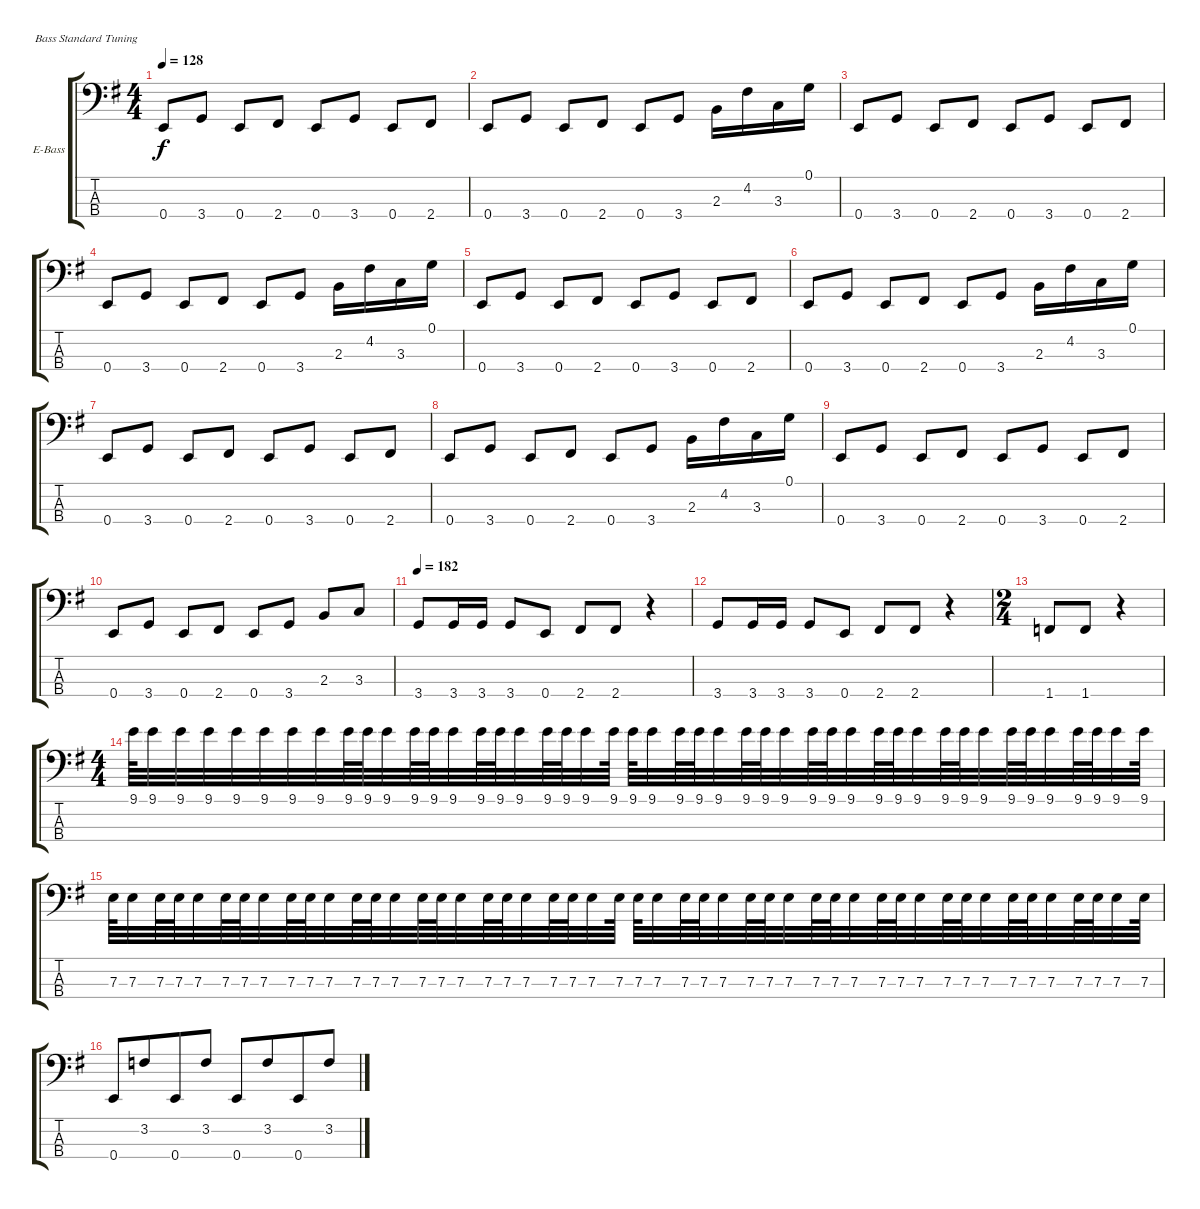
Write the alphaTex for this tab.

\bracketExtendMode groupsimilarinstruments
\firstSystemTrackNameOrientation horizontal
\otherSystemsTrackNameOrientation horizontal
\track ("Bass" "E-Bass") {instrument electricbasspick}
\staff {score tabs}
\tuning (G2 D2 A1 E1)
\ts (4 4)
\tempo 128
\clef f4
\scale
1.05549
\ks g
0.4.8{dy f} 3.4.8 0.4.8 2.4.8 0.4.8 3.4.8 0.4.8 2.4.8 |
\scale
0.944515 0.4.8 3.4.8 0.4.8 2.4.8 0.4.8 3.4.8 2.3.16 4.2.16 3.3.16 0.1.16 |
\scale
1.05549 0.4.8 3.4.8 0.4.8 2.4.8 0.4.8 3.4.8 0.4.8 2.4.8 |
\scale
0.944515 0.4.8 3.4.8 0.4.8 2.4.8 0.4.8 3.4.8 2.3.16 4.2.16 3.3.16 0.1.16 |
\scale
1.05549 0.4.8 3.4.8 0.4.8 2.4.8 0.4.8 3.4.8 0.4.8 2.4.8 |
\scale
0.944515 0.4.8 3.4.8 0.4.8 2.4.8 0.4.8 3.4.8 2.3.16 4.2.16 3.3.16 0.1.16 |
\scale
1.05549 0.4.8 3.4.8 0.4.8 2.4.8 0.4.8 3.4.8 0.4.8 2.4.8 |
\scale
0.944515 0.4.8 3.4.8 0.4.8 2.4.8 0.4.8 3.4.8 2.3.16 4.2.16 3.3.16 0.1.16 |
\scale
1.05549 0.4.8 3.4.8 0.4.8 2.4.8 0.4.8 3.4.8 0.4.8 2.4.8 |
\scale
0.944515 0.4.8 3.4.8 0.4.8 2.4.8 0.4.8 3.4.8 2.3.8 3.3.8 |
\tempo 182
\scale
1.05549 3.4.8 3.4.16 3.4.16 3.4.8 0.4.8 2.4.8 2.4.8 r.4 |
\scale
0.944515 3.4.8 3.4.16 3.4.16 3.4.8 0.4.8 2.4.8 2.4.8 r.4 |
\ts (2 4)
\beaming (8 4 4 6)
\scale
1.08575 1.4.8 1.4.8 r.4 |
\ts (4 4)
\beaming (8 4 4 6)
\scale
0.91425 9.1.64 9.1.32 9.1.32 9.1.32 9.1.32 9.1.32 9.1.32 9.1.32 9.1.64 9.1.64 9.1.32 9.1.64 9.1.64 9.1.32 9.1.64 9.1.64 9.1.32 9.1.64 9.1.64 9.1.32 9.1.64 9.1.64 9.1.32 9.1.64 9.1.64 9.1.32 9.1.64 9.1.64 9.1.32 9.1.64 9.1.64 9.1.32 9.1.64 9.1.64 9.1.32 9.1.64 9.1.64 9.1.32 9.1.64 9.1.64 9.1.32 9.1.64 9.1.64 9.1.32 9.1.64 |
\scale
1.05549 7.3.64 7.3.32 7.3.64 7.3.64 7.3.32 7.3.64 7.3.64 7.3.32 7.3.64 7.3.64 7.3.32 7.3.64 7.3.64 7.3.32 7.3.64 7.3.64 7.3.32 7.3.64 7.3.64 7.3.32 7.3.64 7.3.64 7.3.32 7.3.64 7.3.64 7.3.32 7.3.64 7.3.64 7.3.32 7.3.64 7.3.64 7.3.32 7.3.64 7.3.64 7.3.32 7.3.64 7.3.64 7.3.32 7.3.64 7.3.64 7.3.32 7.3.64 7.3.64 7.3.32 7.3.64 7.3.64 7.3.32 7.3.64 |
\scale
0.944515 0.4.8 3.2.8 0.4.8 3.2.8 0.4.8 3.2.8 0.4.8 3.2.8
